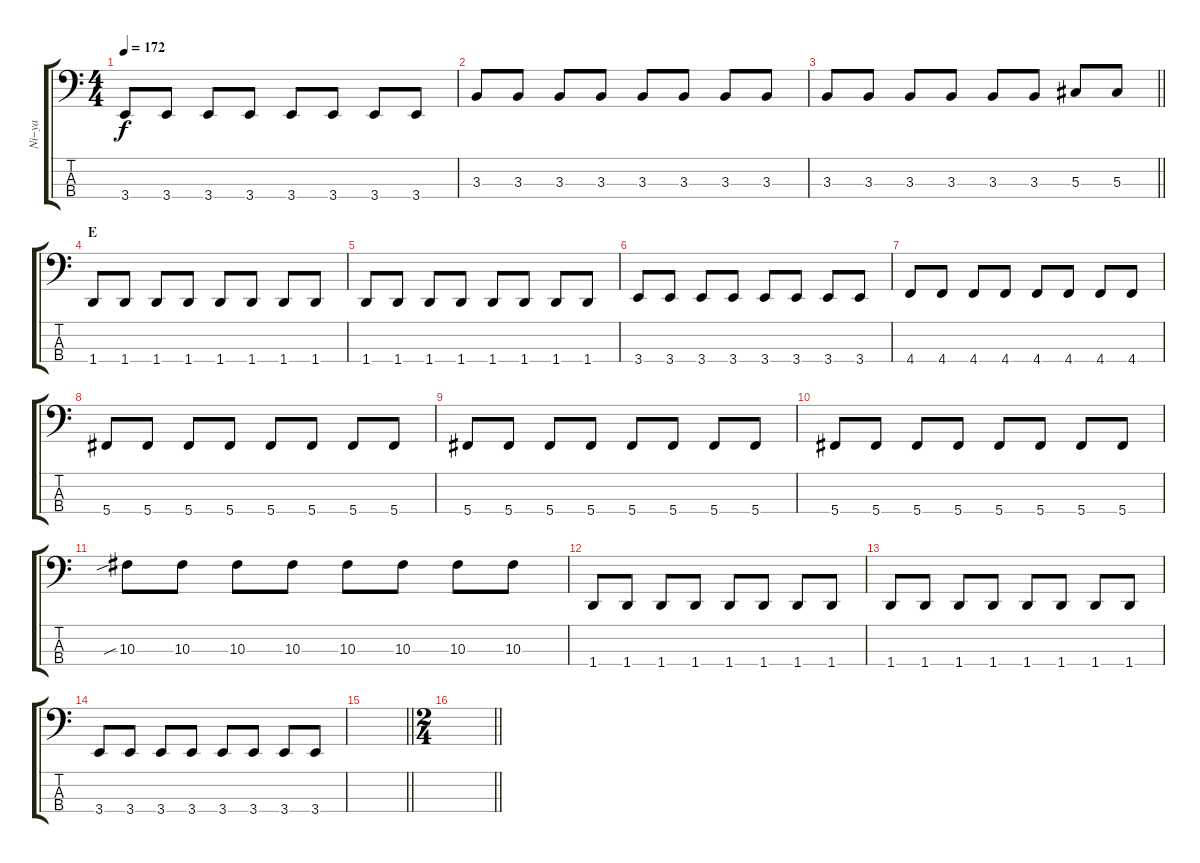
\track ("Ni~ya" "Ni~ya") {instrument electricbasspick}
\staff {score tabs}
\tuning (Gb2 Db2 Ab1 Db1) {hide}
\ts (4 4)
\tempo 172
\clef f4
\ks c
3.4.8{dy f} 3.4.8 3.4.8 3.4.8 3.4.8 3.4.8 3.4.8 3.4.8 |
3.3.8 3.3.8 3.3.8 3.3.8 3.3.8 3.3.8 3.3.8 3.3.8 |
\barLineRight lightlight
3.3.8 3.3.8 3.3.8 3.3.8 3.3.8 3.3.8 5.3.8 5.3.8 |
\section ("" "E")
1.4.8 1.4.8 1.4.8 1.4.8 1.4.8 1.4.8 1.4.8 1.4.8 |
1.4.8 1.4.8 1.4.8 1.4.8 1.4.8 1.4.8 1.4.8 1.4.8 |
3.4.8 3.4.8 3.4.8 3.4.8 3.4.8 3.4.8 3.4.8 3.4.8 |
4.4.8 4.4.8 4.4.8 4.4.8 4.4.8 4.4.8 4.4.8 4.4.8 |
5.4.8 5.4.8 5.4.8 5.4.8 5.4.8 5.4.8 5.4.8 5.4.8 |
5.4.8 5.4.8 5.4.8 5.4.8 5.4.8 5.4.8 5.4.8 5.4.8 |
5.4.8 5.4.8 5.4.8 5.4.8 5.4.8 5.4.8 5.4.8 5.4.8 |
10.3{sib}.8 10.3.8 10.3.8 10.3.8 10.3.8 10.3.8 10.3.8 10.3.8 |
1.4.8 1.4.8 1.4.8 1.4.8 1.4.8 1.4.8 1.4.8 1.4.8 |
1.4.8 1.4.8 1.4.8 1.4.8 1.4.8 1.4.8 1.4.8 1.4.8 |
3.4.8 3.4.8 3.4.8 3.4.8 3.4.8 3.4.8 3.4.8 3.4.8 |
\barLineRight lightlight
|
\ts (2 4)
\barLineRight lightlight
